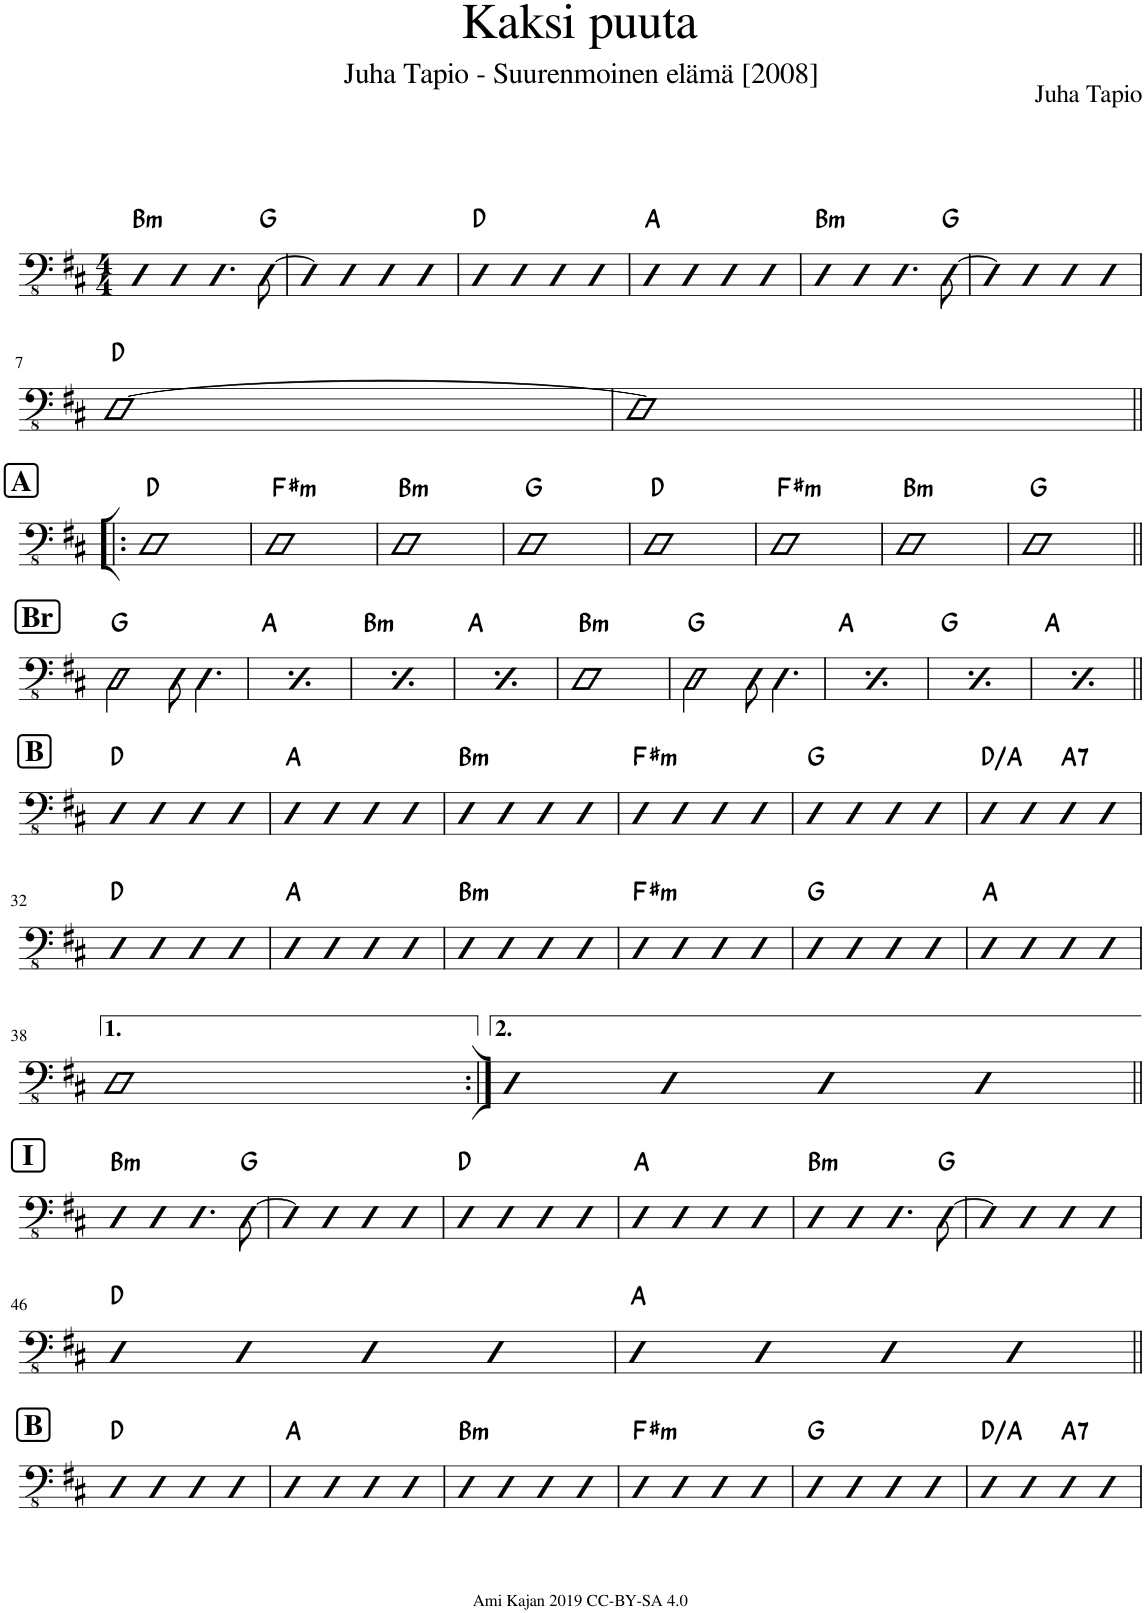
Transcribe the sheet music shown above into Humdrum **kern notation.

**kern	**harte
*part1	*part1
*staff1	*
*I"Acoustic Bass	*
*I'Bass	*
*clefFv4	*
*k[f#c#]	*
*M4/4	*
=1	=1
!	!LO:H:kt=m
4DD	B:min
4DD	.
4.DD	.
[8DD\	G:maj
=2	=2
4DD]	.
4DD	.
4DD	.
4DD	.
=3	=3
4DD	D:maj
4DD	.
4DD	.
4DD	.
=4	=4
4DD	A:maj
4DD	.
4DD	.
4DD	.
=5	=5
!	!LO:H:kt=m
4DD	B:min
4DD	.
4.DD	.
[8DD\	G:maj
=6	=6
4DD]	.
4DD	.
4DD	.
4DD	.
!!LO:LB:g=z
=7	=7
[1DD	D:maj
=8	=8
1DD]	.
!!LO:LB:g=z
!!LO:REH:place=s1:a:B:cj:fs=14:t=A
=9!|:	=9!|:
1DD	D:maj
=10	=10
!	!LO:H:kt=m
1DD	F#:min
=11	=11
!	!LO:H:kt=m
1DD	B:min
=12	=12
1DD	G:maj
=13	=13
1DD	D:maj
=14	=14
!	!LO:H:kt=m
1DD	F#:min
=15	=15
!	!LO:H:kt=m
1DD	B:min
=16	=16
1DD	G:maj
!!LO:LB:g=z
!!LO:REH:place=s1:a:B:cj:fs=14:t=Br
=17||	=17||
2DD\	G:maj
8DD\	.
4.DD\	.
!!LO:REH:place=s1:a:B:cj:fs=14:t=Br
=18	=18
2DD\	G:maj
8DD\	.
4.DD\	.
!!LO:REH:place=s1:a:B:cj:fs=14:t=Br
=19	=19
2DD\	G:maj
8DD\	.
4.DD\	.
!!LO:REH:place=s1:a:B:cj:fs=14:t=Br
=20	=20
2DD\	G:maj
8DD\	.
4.DD\	.
=21	=21
!	!LO:H:kt=m
1DD	B:min
=22	=22
2DD\	G:maj
8DD\	.
4.DD\	.
=23	=23
2DD\	G:maj
8DD\	.
4.DD\	.
=24	=24
2DD\	G:maj
8DD\	.
4.DD\	.
=25	=25
2DD\	G:maj
8DD\	.
4.DD\	.
!!LO:LB:g=z
!!LO:REH:place=s1:a:B:cj:fs=14:t=B
=26||	=26||
4DD	D:maj
4DD	.
4DD	.
4DD	.
=27	=27
4DD	A:maj
4DD	.
4DD	.
4DD	.
=28	=28
!	!LO:H:kt=m
4DD	B:min
4DD	.
4DD	.
4DD	.
=29	=29
!	!LO:H:kt=m
4DD	F#:min
4DD	.
4DD	.
4DD	.
=30	=30
4DD	G:maj
4DD	.
4DD	.
4DD	.
=31	=31
4DD	D:maj/5
4DD	.
!	!LO:H:kt=7
4DD	A:7
4DD	.
!!LO:LB:g=z
=32	=32
4DD	D:maj
4DD	.
4DD	.
4DD	.
=33	=33
4DD	A:maj
4DD	.
4DD	.
4DD	.
=34	=34
!	!LO:H:kt=m
4DD	B:min
4DD	.
4DD	.
4DD	.
=35	=35
!	!LO:H:kt=m
4DD	F#:min
4DD	.
4DD	.
4DD	.
=36	=36
4DD	G:maj
4DD	.
4DD	.
4DD	.
=37	=37
4DD	A:maj
4DD	.
4DD	.
4DD	.
!!LO:LB:g=z
=38	=38
1DD	.
=39:|!	=39:|!
4DD	.
4DD	.
4DD	.
4DD	.
!!LO:LB:g=z
!!LO:REH:place=s1:a:B:cj:fs=14:t=I
=40||	=40||
!	!LO:H:kt=m
4DD	B:min
4DD	.
4.DD	.
[8DD\	G:maj
=41	=41
4DD]	.
4DD	.
4DD	.
4DD	.
=42	=42
4DD	D:maj
4DD	.
4DD	.
4DD	.
=43	=43
4DD	A:maj
4DD	.
4DD	.
4DD	.
=44	=44
!	!LO:H:kt=m
4DD	B:min
4DD	.
4.DD	.
[8DD\	G:maj
=45	=45
4DD]	.
4DD	.
4DD	.
4DD	.
!!LO:LB:g=z
=46	=46
4DD	D:maj
4DD	.
4DD	.
4DD	.
=47	=47
4DD	A:maj
4DD	.
4DD	.
4DD	.
!!LO:LB:g=z
!!LO:REH:place=s1:a:B:cj:fs=14:t=B
=48||	=48||
4DD	D:maj
4DD	.
4DD	.
4DD	.
=49	=49
4DD	A:maj
4DD	.
4DD	.
4DD	.
=50	=50
!	!LO:H:kt=m
4DD	B:min
4DD	.
4DD	.
4DD	.
=51	=51
!	!LO:H:kt=m
4DD	F#:min
4DD	.
4DD	.
4DD	.
=52	=52
4DD	G:maj
4DD	.
4DD	.
4DD	.
=53	=53
4DD	D:maj/5
4DD	.
!	!LO:H:kt=7
4DD	A:7
4DD	.
=	=
*-	*-
